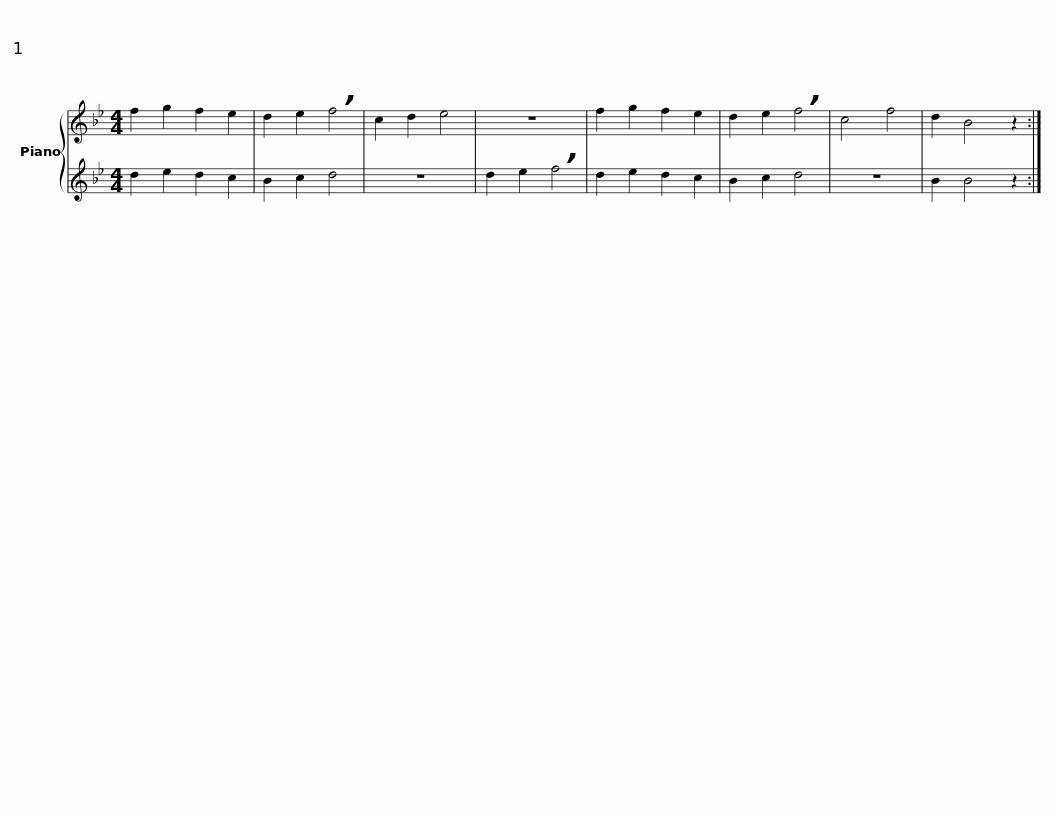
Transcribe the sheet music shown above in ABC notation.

X:1
%%score { 1 | 2 }
L:1/8
M:4/4
I:linebreak $
K:Bb
V:1 treble
V:2 treble
V:1
 f2 g2 f2 e2 | d2 e2 !breath!f4 | c2 d2 e4 | z8 | f2 g2 f2 e2 | %5
 d2 e2 !breath!f4 | c4 f4 | d2 B4 z2 :| %8
V:2
 d2 e2 d2 c2 | B2 c2 d4 | z8 | d2 e2 !breath!f4 | d2 e2 d2 c2 | %5
 B2 c2 d4 | z8 | B2 B4 z2 :| %8
